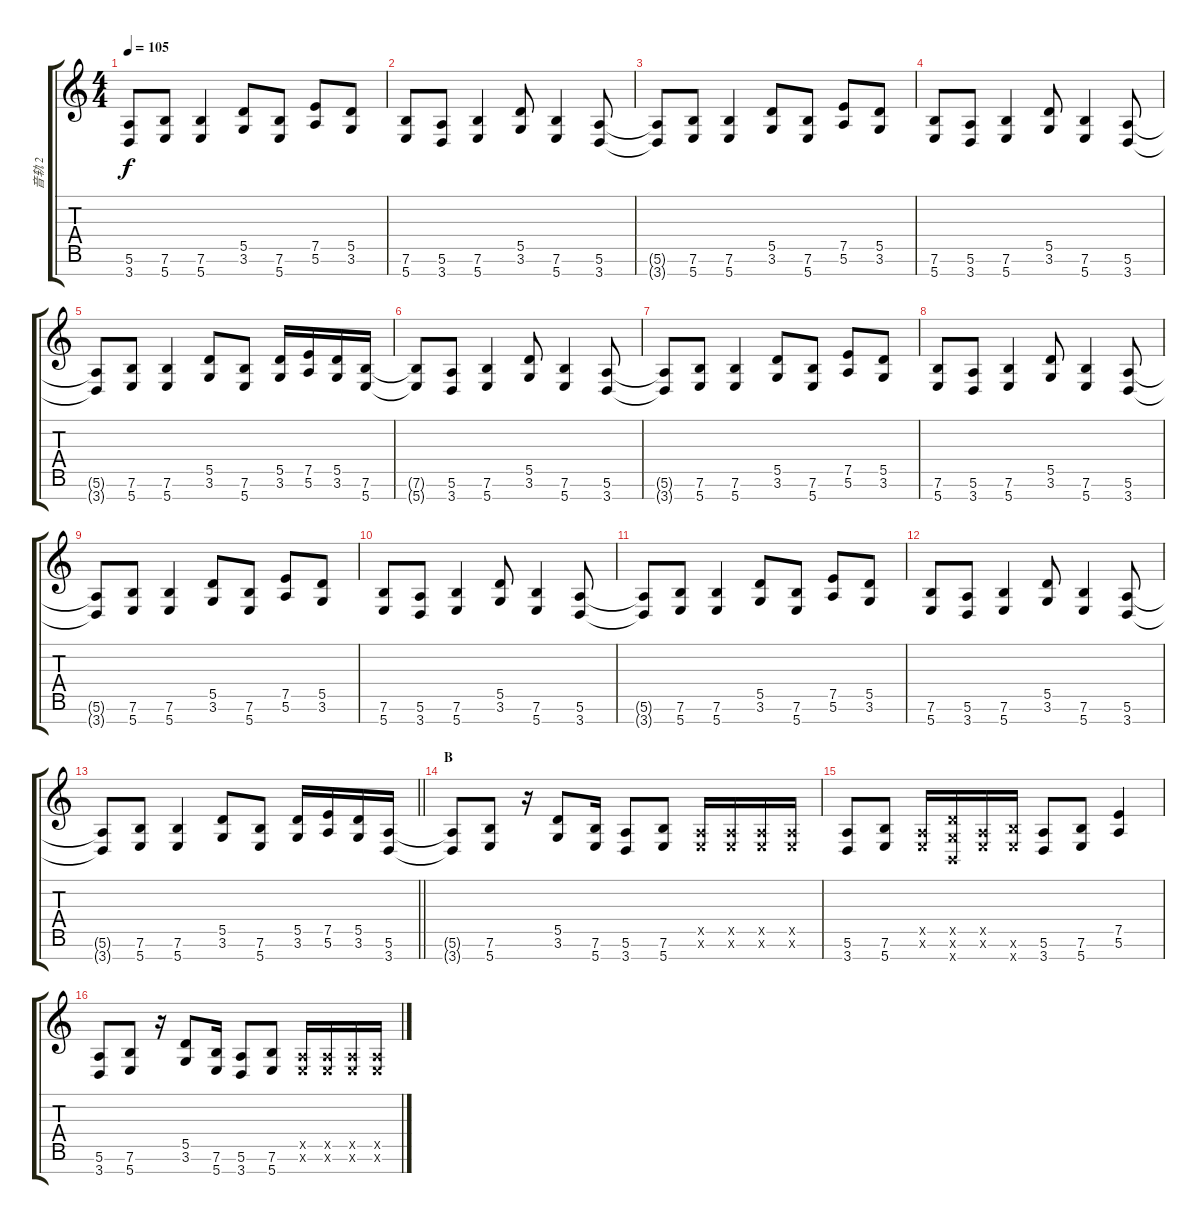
\track ("音轨 2" "音轨 2") {instrument distortionguitar}
\staff {score tabs}
\tuning (E4 B3 G3 D3 A2 E2 B1) {hide}
\ts (4 4)
\tempo 105
\clef g2
\ks c
(5.6{t} 3.7{t}).8{dy f} (7.6 5.7).8 (7.6 5.7).4 (5.5 3.6).8 (7.6 5.7).8 (7.5 5.6).8 (5.5 3.6).8 |
(7.6 5.7).8 (5.6 3.7).8 (7.6 5.7).4 (5.5 3.6).8 (7.6 5.7).4 (5.6 3.7).8 |
(5.6{t} 3.7{t}).8 (7.6 5.7).8 (7.6 5.7).4 (5.5 3.6).8 (7.6 5.7).8 (7.5 5.6).8 (5.5 3.6).8 |
(7.6 5.7).8 (5.6 3.7).8 (7.6 5.7).4 (5.5 3.6).8 (7.6 5.7).4 (5.6 3.7).8 |
(5.6{t} 3.7{t}).8 (7.6 5.7).8 (7.6 5.7).4 (5.5 3.6).8 (7.6 5.7).8 (5.5 3.6).16 (7.5 5.6).16 (5.5 3.6).16 (7.6 5.7).16 |
(7.6{t} 5.7{t}).8 (5.6 3.7).8 (7.6 5.7).4 (5.5 3.6).8 (7.6 5.7).4 (5.6 3.7).8 |
(5.6{t} 3.7{t}).8 (7.6 5.7).8 (7.6 5.7).4 (5.5 3.6).8 (7.6 5.7).8 (7.5 5.6).8 (5.5 3.6).8 |
(7.6 5.7).8 (5.6 3.7).8 (7.6 5.7).4 (5.5 3.6).8 (7.6 5.7).4 (5.6 3.7).8 |
(5.6{t} 3.7{t}).8 (7.6 5.7).8 (7.6 5.7).4 (5.5 3.6).8 (7.6 5.7).8 (7.5 5.6).8 (5.5 3.6).8 |
(7.6 5.7).8 (5.6 3.7).8 (7.6 5.7).4 (5.5 3.6).8 (7.6 5.7).4 (5.6 3.7).8 |
(5.6{t} 3.7{t}).8 (7.6 5.7).8 (7.6 5.7).4 (5.5 3.6).8 (7.6 5.7).8 (7.5 5.6).8 (5.5 3.6).8 |
(7.6 5.7).8 (5.6 3.7).8 (7.6 5.7).4 (5.5 3.6).8 (7.6 5.7).4 (5.6 3.7).8 |
\barLineRight lightlight
(5.6{t} 3.7{t}).8 (7.6 5.7).8 (7.6 5.7).4 (5.5 3.6).8 (7.6 5.7).8 (5.5 3.6).16 (7.5 5.6).16 (5.5 3.6).16 (5.6 3.7).16 |
\section ("" "B")
(5.6{t} 3.7{t}).8 (7.6 5.7).8 r.16 (5.5 3.6).8 (7.6 5.7).16 (5.6 3.7).8 (7.6 5.7).8 (0.5{x} 0.6{x}).16 (0.5{x} 0.6{x}).16 (0.5{x} 0.6{x}).16 (0.5{x} 0.6{x}).16 |
(5.6 3.7).8 (7.6 5.7).8 (0.5{x} 0.6{x}).16 (5.5{x} 3.6{x} 0.7{x}).16 (0.5{x} 0.6{x}).16 (7.6{x} 5.7{x}).16 (5.6 3.7).8 (7.6 5.7).8 (7.5 5.6).4 |
(5.6 3.7).8 (7.6 5.7).8 r.16 (5.5 3.6).8 (7.6 5.7).16 (5.6 3.7).8 (7.6 5.7).8 (0.5{x} 0.6{x}).16 (0.5{x} 0.6{x}).16 (0.5{x} 0.6{x}).16 (0.5{x} 0.6{x}).16
